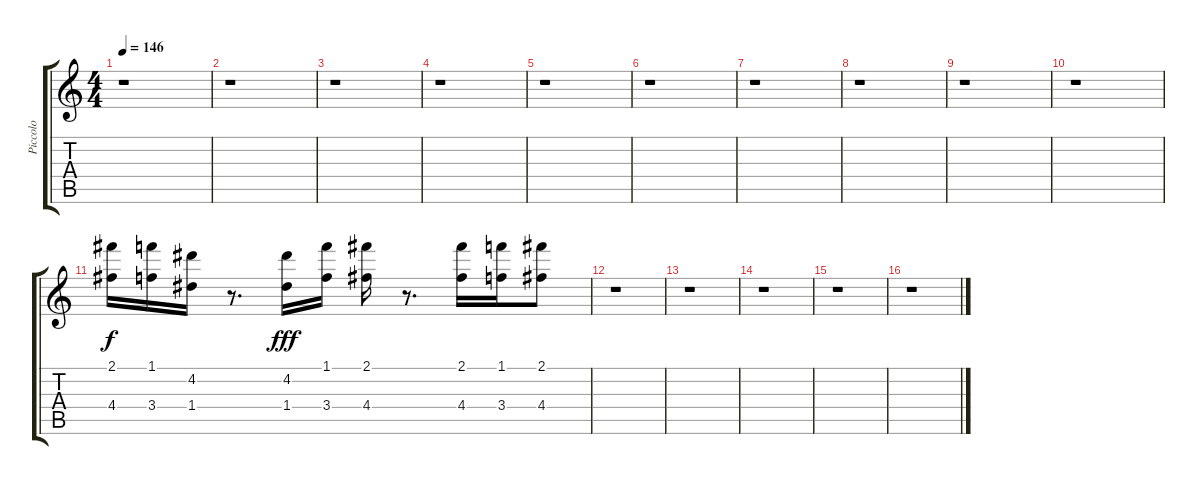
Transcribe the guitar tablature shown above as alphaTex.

\track ("Piccolo" "Piccolo") {instrument piccolo}
\staff {score tabs}
\tuning (E6 B5 G5 D5 A4 E4) {hide}
\ts (4 4)
\tempo 146
\clef g2
\ks c
r.1{dy fff} |
r.1 |
r.1 |
r.1 |
r.1 |
r.1 |
r.1 |
r.1 |
r.1 |
r.1 |
(2.1 4.4).16{dy f} (1.1 3.4).16 (4.2 1.4).16 r.8{d} (4.2 1.4).16{dy fff} (1.1 3.4).16 (2.1 4.4).16 r.8{d} (2.1 4.4).16 (1.1 3.4).16 (2.1 4.4).8 |
r.1 |
r.1 |
r.1 |
r.1 |
r.1
